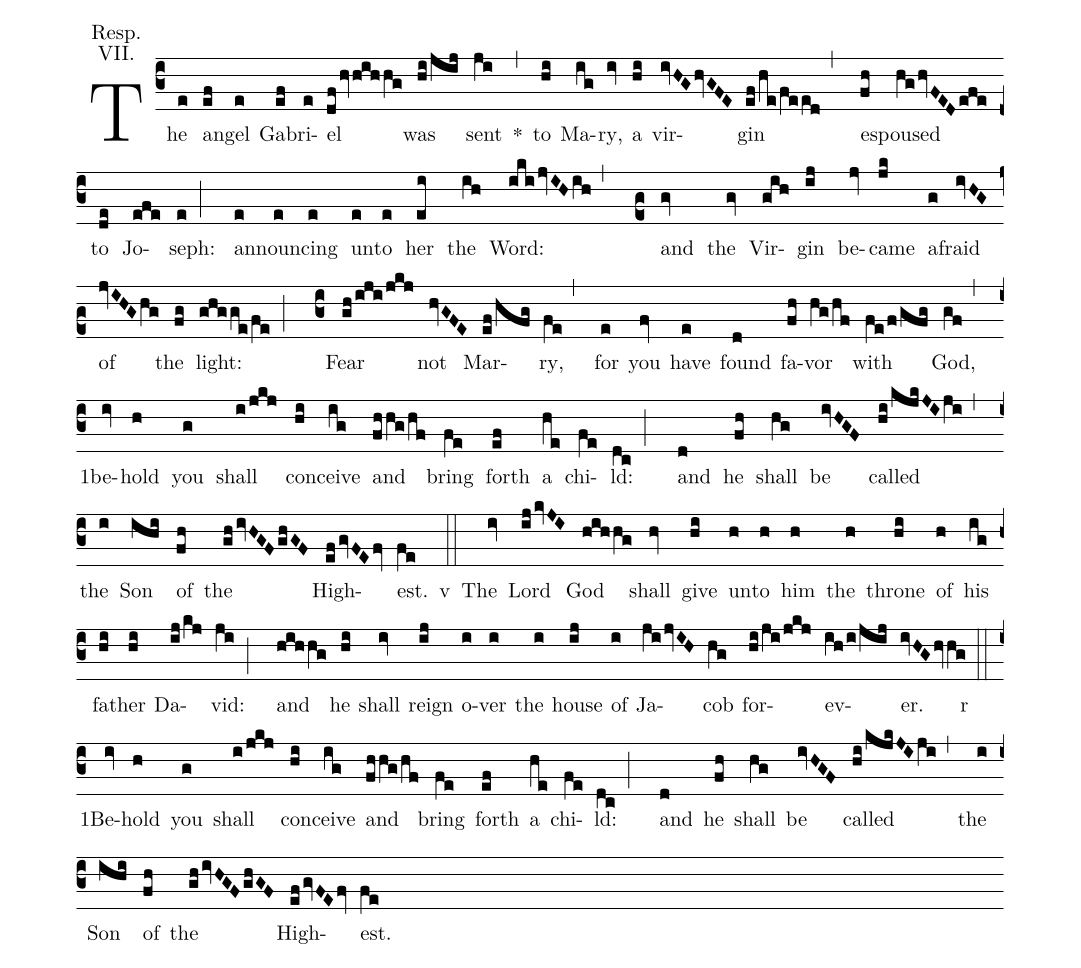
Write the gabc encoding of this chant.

annotation: Resp.;
annotation: VII.;
%%
(c3) The(e) an(ef)gel(e) Ga(ef)bri(e)el(dfhvhihhg) was(hi/jij) sent(ji) <sp>*</sp>(,) to(hi) Ma(ig)ry,(iv) a(hi) vir(ivHGhvGFE)gin(ef/he/feed,) es(fh)poused(hghvFEDefe) to(de) Jo(efe)seph:(e;) an(e)noun(e)cing(e) un(e)to(e) her(ei) the(ih) Word:(ikijvIHih,) (c2) and(gv) the(gv) Vir(gih)gin(ij) be(jv)came(jk) a(g)fraid(ivHG) of(jvIHGhg) the(fg) light:(ghgge/fe;) (c3) Fear(gh/iji/jkj) not(hvGFE) Mar(ef/hfg)ry,(fe,) for(e) you(fv) have(e) found(d) fa(fh)vor(hg/hf) with(fe/f/gfg) God,(gf,) <sp>1</sp>be(iv)hold(h) you(g) shall(i/jkj) con(hi)ceive(ig) and(fhhg/hf) bring(fe) forth(ef) a(he) chi(fe)ld:(dc;) and(d) he(fh) shall(hg) be(ivHGF) called(hi/kjkJIji,) the(i) Son(ihi) of(fh) the(ghivHGFghGF) High(efgvFEfv)est.(fe)

<sp>v</sp>(::) The(iv) Lord(ijkvJI) God(hihhg) shall(hv) give(hi) un(h)to(h) him(h) the(h) throne(hi) of(h) his(ig) fa(hi)ther(hi) Da(ij/kj)vid:(ji;) and(hihhg) he(hi) shall(iv) reign(ij) o(i)ver(i) the(i) house(ij) of(i) Ja(jijvIH)cob(hg) for(hi/ji/jkj)ev(ih/i/jij)er.(ivHGhvhg)

<sp>r</sp>(::) <sp>1</sp>Be(iv)hold(h) you(g) shall(i/jkj) con(hi)ceive(ig) and(fhhg/hf) bring(fe) forth(ef) a(he) chi(fe)ld:(dc;) and(d) he(fh) shall(hg) be(ivHGF) called(hi/kjkJIji,) the(i) Son(ihi) of(fh) the(ghivHGFghGF) High(efgvFEfv)est.(fe)
